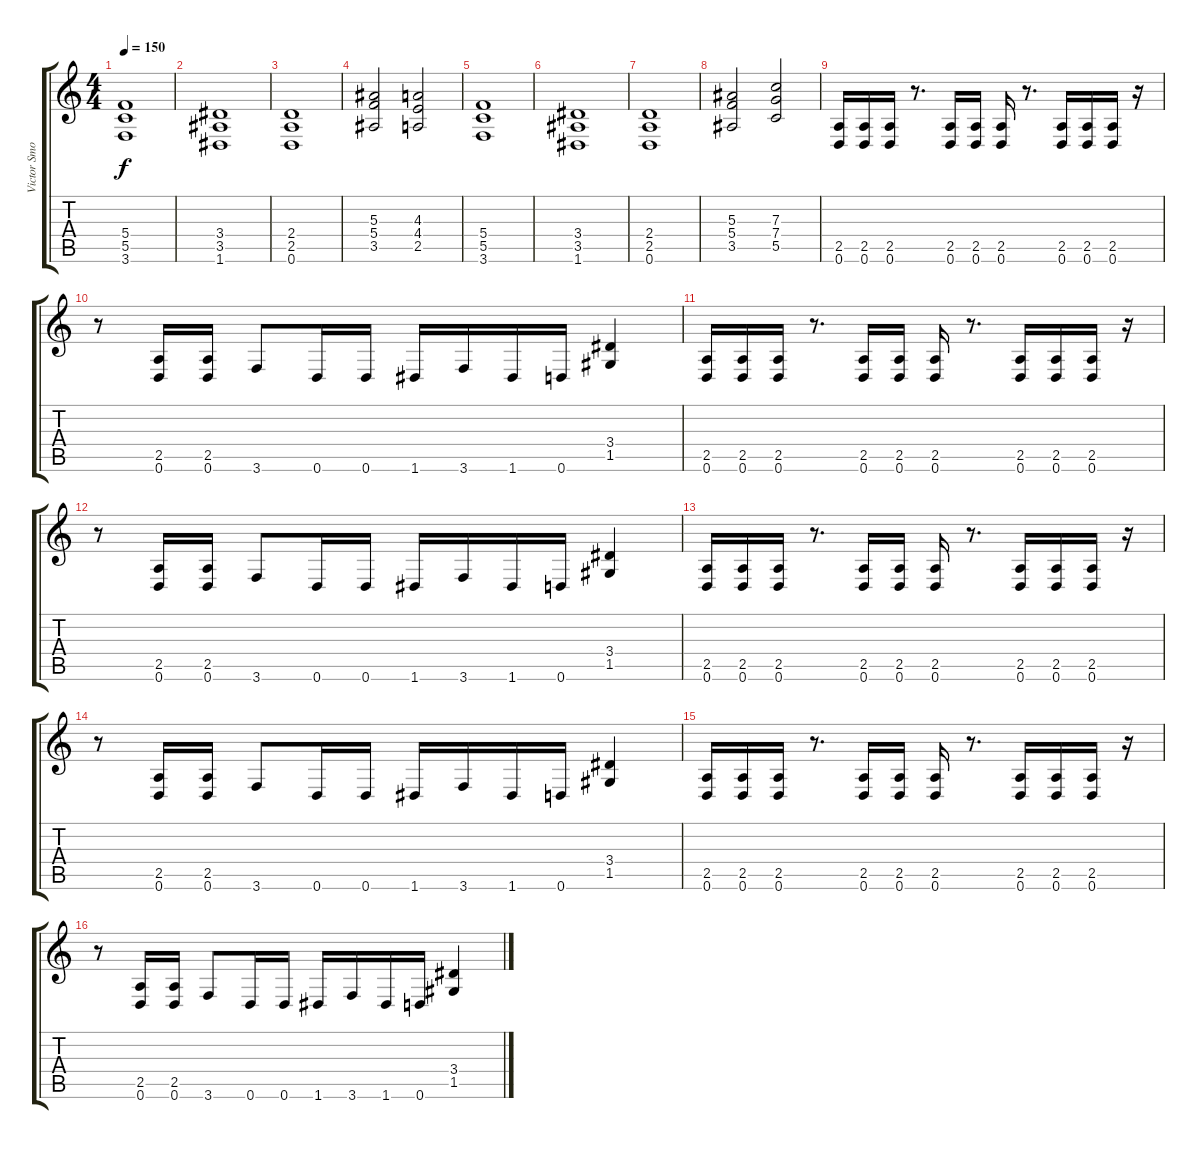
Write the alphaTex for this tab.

\track ("Victor Smolski" "Victor Smo") {instrument distortionguitar}
\staff {score tabs}
\tuning (D4 A3 F3 C3 G2 D2) {hide}
\ts (4 4)
\tempo 150
\clef g2
\ks c
(5.4 5.5 3.6).1{dy f} |
(3.4 3.5 1.6).1 |
(2.4 2.5 0.6).1 |
(5.3 5.4 3.5).2 (4.3 4.4 2.5).2 |
(5.4 5.5 3.6).1 |
(3.4 3.5 1.6).1 |
(2.4 2.5 0.6).1 |
(5.3 5.4 3.5).2 (7.3 7.4 5.5).2 |
(2.5 0.6).16 (2.5 0.6).16 (2.5 0.6).16 r.8{d} (2.5 0.6).16 (2.5 0.6).16 (2.5 0.6).16 r.8{d} (2.5 0.6).16 (2.5 0.6).16 (2.5 0.6).16 r.16 |
r.8 (2.5 0.6).16 (2.5 0.6).16 3.6.8 0.6.16 0.6.16 1.6.16 3.6.16 1.6.16 0.6.16 (3.4 1.5).4 |
(2.5 0.6).16 (2.5 0.6).16 (2.5 0.6).16 r.8{d} (2.5 0.6).16 (2.5 0.6).16 (2.5 0.6).16 r.8{d} (2.5 0.6).16 (2.5 0.6).16 (2.5 0.6).16 r.16 |
r.8 (2.5 0.6).16 (2.5 0.6).16 3.6.8 0.6.16 0.6.16 1.6.16 3.6.16 1.6.16 0.6.16 (3.4 1.5).4 |
(2.5 0.6).16 (2.5 0.6).16 (2.5 0.6).16 r.8{d} (2.5 0.6).16 (2.5 0.6).16 (2.5 0.6).16 r.8{d} (2.5 0.6).16 (2.5 0.6).16 (2.5 0.6).16 r.16 |
r.8 (2.5 0.6).16 (2.5 0.6).16 3.6.8 0.6.16 0.6.16 1.6.16 3.6.16 1.6.16 0.6.16 (3.4 1.5).4 |
(2.5 0.6).16 (2.5 0.6).16 (2.5 0.6).16 r.8{d} (2.5 0.6).16 (2.5 0.6).16 (2.5 0.6).16 r.8{d} (2.5 0.6).16 (2.5 0.6).16 (2.5 0.6).16 r.16 |
r.8 (2.5 0.6).16 (2.5 0.6).16 3.6.8 0.6.16 0.6.16 1.6.16 3.6.16 1.6.16 0.6.16 (3.4 1.5).4
